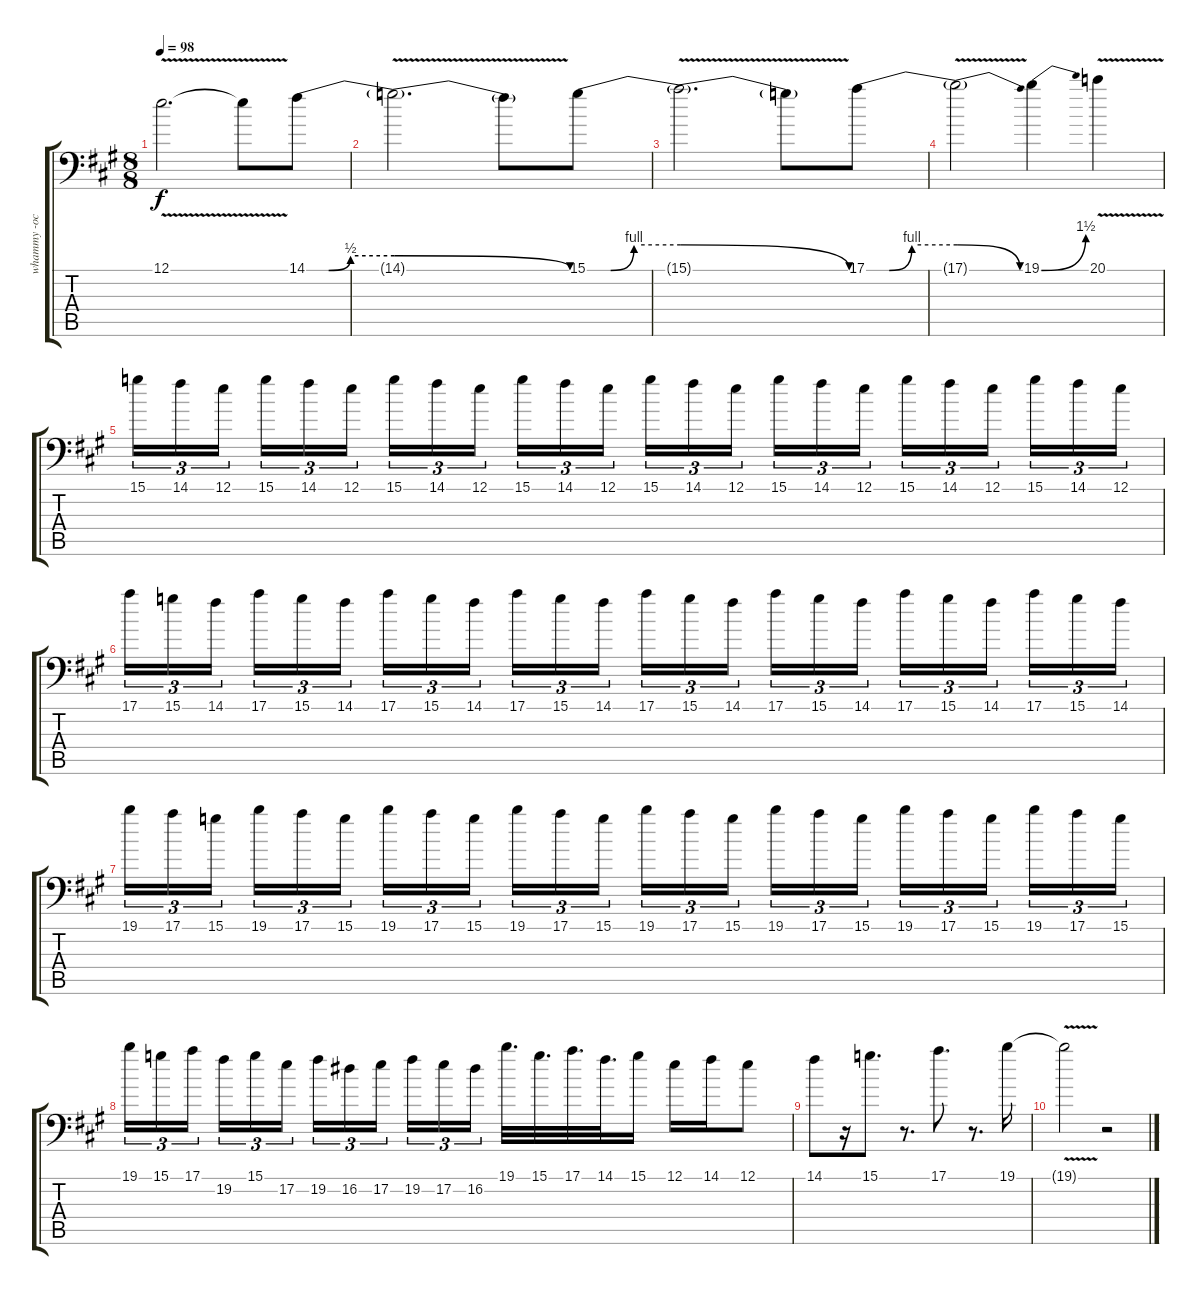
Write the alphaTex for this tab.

\track ("whammy -oct" "whammy -oc") {instrument distortionguitar}
\staff {score tabs}
\tuning (E3 B2 G2 D2 A1 E1) {hide}
\ts (8 8)
\tempo 98
\clef f4
\ks a
12.1{v}.2{d dy f} 12.1{t}.8 14.1{be (custom 0 0 15 0 30 2 60 2)}.8 |
14.1{be (release 0 2 60 0) v t}.2{d} 14.1{t}.8 15.1{be (custom 0 0 15 0 30 4 60 4)}.8 |
15.1{be (release 0 4 60 0) v t}.2{d} 15.1{t}.8 17.1{be (custom 0 0 15 0 30 4 60 4)}.8 |
17.1{be (release 0 4 60 0) v t}.2 19.1{be (bend 0 0 60 6)}.4 20.1{v}.4 |
15.1.16{tu (3 2)} 14.1.16{tu (3 2)} 12.1.16{tu (3 2)} 15.1.16{tu (3 2)} 14.1.16{tu (3 2)} 12.1.16{tu (3 2)} 15.1.16{tu (3 2)} 14.1.16{tu (3 2)} 12.1.16{tu (3 2)} 15.1.16{tu (3 2)} 14.1.16{tu (3 2)} 12.1.16{tu (3 2)} 15.1.16{tu (3 2)} 14.1.16{tu (3 2)} 12.1.16{tu (3 2)} 15.1.16{tu (3 2)} 14.1.16{tu (3 2)} 12.1.16{tu (3 2)} 15.1.16{tu (3 2)} 14.1.16{tu (3 2)} 12.1.16{tu (3 2)} 15.1.16{tu (3 2)} 14.1.16{tu (3 2)} 12.1.16{tu (3 2)} |
17.1.16{tu (3 2)} 15.1.16{tu (3 2)} 14.1.16{tu (3 2)} 17.1.16{tu (3 2)} 15.1.16{tu (3 2)} 14.1.16{tu (3 2)} 17.1.16{tu (3 2)} 15.1.16{tu (3 2)} 14.1.16{tu (3 2)} 17.1.16{tu (3 2)} 15.1.16{tu (3 2)} 14.1.16{tu (3 2)} 17.1.16{tu (3 2)} 15.1.16{tu (3 2)} 14.1.16{tu (3 2)} 17.1.16{tu (3 2)} 15.1.16{tu (3 2)} 14.1.16{tu (3 2)} 17.1.16{tu (3 2)} 15.1.16{tu (3 2)} 14.1.16{tu (3 2)} 17.1.16{tu (3 2)} 15.1.16{tu (3 2)} 14.1.16{tu (3 2)} |
19.1.16{tu (3 2)} 17.1.16{tu (3 2)} 15.1.16{tu (3 2)} 19.1.16{tu (3 2)} 17.1.16{tu (3 2)} 15.1.16{tu (3 2)} 19.1.16{tu (3 2)} 17.1.16{tu (3 2)} 15.1.16{tu (3 2)} 19.1.16{tu (3 2)} 17.1.16{tu (3 2)} 15.1.16{tu (3 2)} 19.1.16{tu (3 2)} 17.1.16{tu (3 2)} 15.1.16{tu (3 2)} 19.1.16{tu (3 2)} 17.1.16{tu (3 2)} 15.1.16{tu (3 2)} 19.1.16{tu (3 2)} 17.1.16{tu (3 2)} 15.1.16{tu (3 2)} 19.1.16{tu (3 2)} 17.1.16{tu (3 2)} 15.1.16{tu (3 2)} |
19.1.16{tu (3 2)} 15.1.16{tu (3 2)} 17.1.16{tu (3 2)} 19.2.16{tu (3 2)} 15.1.16{tu (3 2)} 17.2.16{tu (3 2)} 19.2.16{tu (3 2)} 16.2.16{tu (3 2)} 17.2.16{tu (3 2)} 19.2.16{tu (3 2)} 17.2.16{tu (3 2)} 16.2.16{tu (3 2)} 19.1.32{d} 15.1.32{d} 17.1.32{d} 14.1.32{d} 15.1.16 12.1.16 14.1.16 12.1.8 |
14.1.8 r.16 15.1.8{d} r.8{d} 17.1.8{d} r.8{d} 19.1.16 |
19.1{v t}.2 r.2
